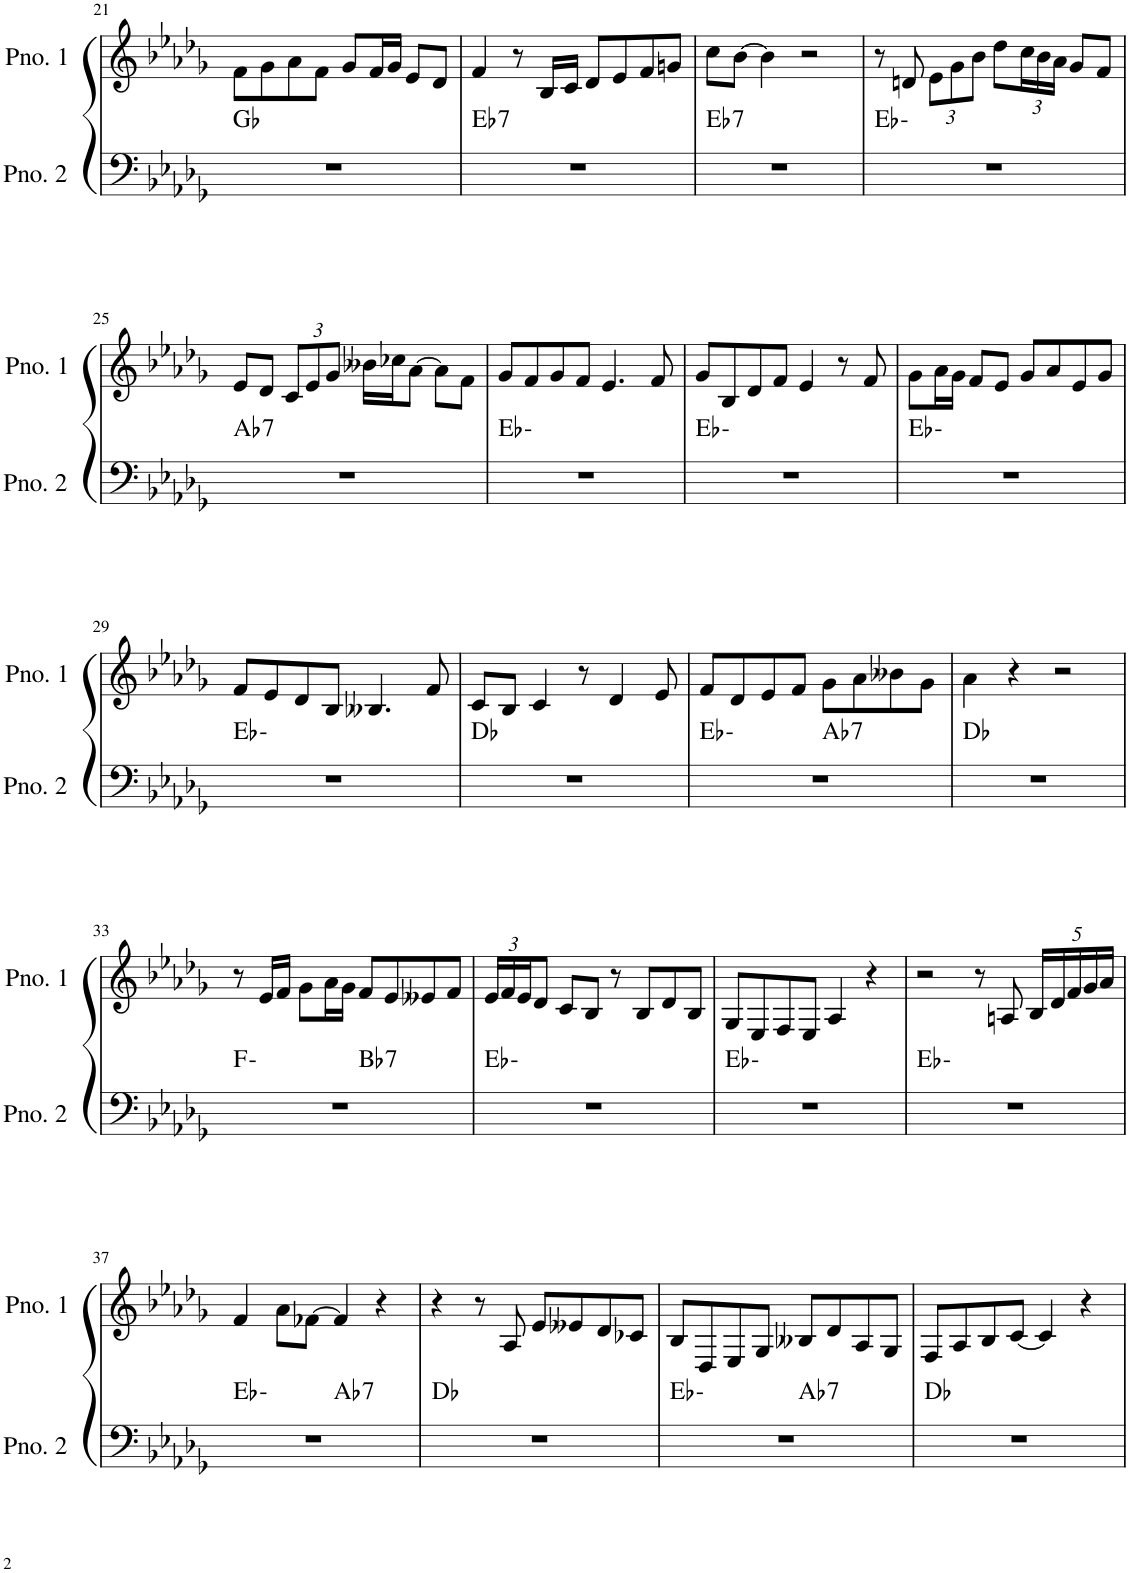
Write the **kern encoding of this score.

**kern	**harte	**kern
*part2	*part2	*part1
*staff2	*	*staff1
*I"ピアノ 2	*	*I"ピアノ 1
!!LO:PB:g=z
*clefF4	*	*clefG2
*k[b-e-a-d-g-]	*	*k[b-e-a-d-g-]
*M4/4	*	*M4/4
=21	=21	=21
1r	Gb:maj	8f\L
.	.	8g-\
.	.	8a-\
.	.	8f\J
.	.	8g-/L
.	.	16f/L
.	.	16g-/JJ
.	.	8e-/L
.	.	8d-/J
=22	=22	=22
!	!LO:H:kt=7	!
1r	Eb:7	4f/
.	.	8r
.	.	16B-/LL
.	.	16c/JJ
.	.	8d-/L
.	.	8e-/
.	.	8f/
.	.	8gn/J
=23	=23	=23
!	!LO:H:kt=7	!
1r	Eb:7	8cc\L
.	.	[8b-\J
.	.	4b-\]
.	.	2r
=24	=24	=24
1r	Eb:min	8r
.	.	8dn/
*	*	*Xbrackettup
.	.	12e-\L
.	.	12g-\
.	.	12b-\J
.	.	8dd-\L
.	.	24cc\L
.	.	24b-\
.	.	24a-\JJ
.	.	8g-/L
.	.	8f/J
!!LO:LB:g=z
=25	=25	=25
!	!LO:H:kt=7	!
1r	Ab:7	8e-/L
.	.	8d-/J
.	.	12c/L
.	.	12e-/
.	.	12g-/J
.	.	16b--X\LL
.	.	16cc-X\J
.	.	[8a-\J
.	.	8a-\L]
.	.	8f\J
=26	=26	=26
1r	Eb:min	8g-/L
.	.	8f/
.	.	8g-/
.	.	8f/J
.	.	4.e-/
.	.	8f/
=27	=27	=27
1r	Eb:min	8g-/L
.	.	8B-/
.	.	8d-/
.	.	8f/J
.	.	4e-/
.	.	8r
.	.	8f/
=28	=28	=28
1r	Eb:min	8g-\L
.	.	16a-\L
.	.	16g-\JJ
.	.	8f/L
.	.	8e-/J
.	.	8g-/L
.	.	8a-/
.	.	8e-/
.	.	8g-/J
!!LO:LB:g=z
=29	=29	=29
1r	Eb:min	8f/L
.	.	8e-/
.	.	8d-/
.	.	8B-/J
.	.	4.B--X/
.	.	8f/
=30	=30	=30
1r	Db:maj	8c/L
.	.	8B-/J
.	.	4c/
.	.	8r
.	.	4d-/
.	.	8e-/
=31	=31	=31
*^	*	*
1r	2ryy	Eb:min	8f/L
.	.	.	8d-/
.	.	.	8e-/
.	.	.	8f/J
!	!	!LO:H:kt=7	!
.	2ryy	Ab:7	8g-\L
.	.	.	8a-\
.	.	.	8b--X\
.	.	.	8g-\J
*v	*v	*	*
=32	=32	=32
1r	Db:maj	4a-\
.	.	4r
.	.	2r
!!LO:LB:g=z
=33	=33	=33
*^	*	*
1r	2ryy	F:min	8r
.	.	.	16e-/LL
.	.	.	16f/JJ
.	.	.	8g-\L
.	.	.	16a-\L
.	.	.	16g-\JJ
!	!	!LO:H:kt=7	!
.	2ryy	Bb:7	8f/L
.	.	.	8e-/
.	.	.	8e--X/
.	.	.	8f/J
*v	*v	*	*
=34	=34	=34
1r	Eb:min	24e-/LL
.	.	24f/
.	.	24e-/J
.	.	8d-/J
.	.	8c/L
.	.	8B-/J
.	.	8r
.	.	8B-/L
.	.	8d-/
.	.	8B-/J
=35	=35	=35
1r	Eb:min	8G-/L
.	.	8E-/
.	.	8F/
.	.	8E-/J
.	.	4A-/
.	.	4r
=36	=36	=36
1r	Eb:min	2r
.	.	8r
.	.	8An/
.	.	20B-/LL
.	.	20d-/
.	.	20f/
.	.	20g-/
.	.	20a-/JJ
!!LO:LB:g=z
=37	=37	=37
*^	*	*
1r	2ryy	Eb:min	4f/
.	.	.	8a-\L
.	.	.	[8f-X\J
!	!	!LO:H:kt=7	!
.	2ryy	Ab:7	4f-/]
.	.	.	4r
*v	*v	*	*
=38	=38	=38
1r	Db:maj	4r
.	.	8r
.	.	8A-/
.	.	8e-/L
.	.	8e--X/
.	.	8d-/
.	.	8c-X/J
=39	=39	=39
*^	*	*
1r	2ryy	Eb:min	8B-/L
.	.	.	8D-/
.	.	.	8E-/
.	.	.	8G-/J
!	!	!LO:H:kt=7	!
.	2ryy	Ab:7	8B--X/L
.	.	.	8d-/
.	.	.	8A-/
.	.	.	8G-/J
*v	*v	*	*
=40	=40	=40
1r	Db:maj	8F/L
.	.	8A-/
.	.	8B-/
.	.	[8c/J
.	.	4c/]
.	.	4r
=	=	=
*-	*-	*-
